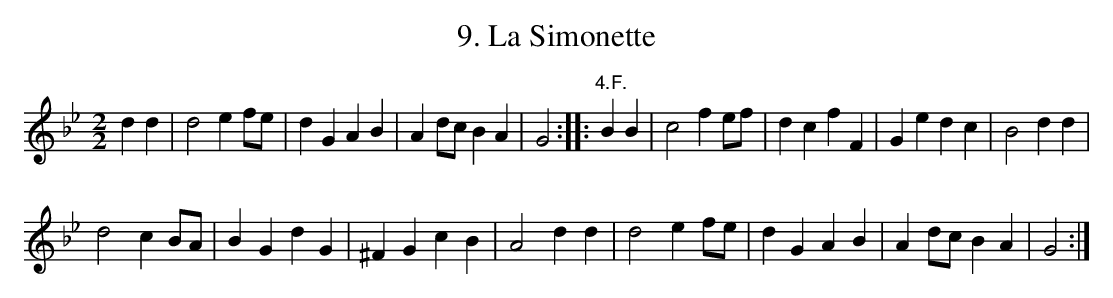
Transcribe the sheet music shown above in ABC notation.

X:1
T: 9. La Simonette
M: 2/2
L: 1/8
K: Gm
d2d2 |\
d4 e2fe | d2G2 A2B2 | A2dc B2A2 | G4 :|\
|: "4.F."B2B2 |\
c4 f2ef | d2c2 f2F2 | G2e2 d2c2 | B4 d2d2 |
d4 c2BA | B2G2 d2G2 | ^F2G2 c2B2 | A4 d2d2 |\
d4 e2fe | d2G2 A2B2 | A2dc B2A2 | G4 :|
